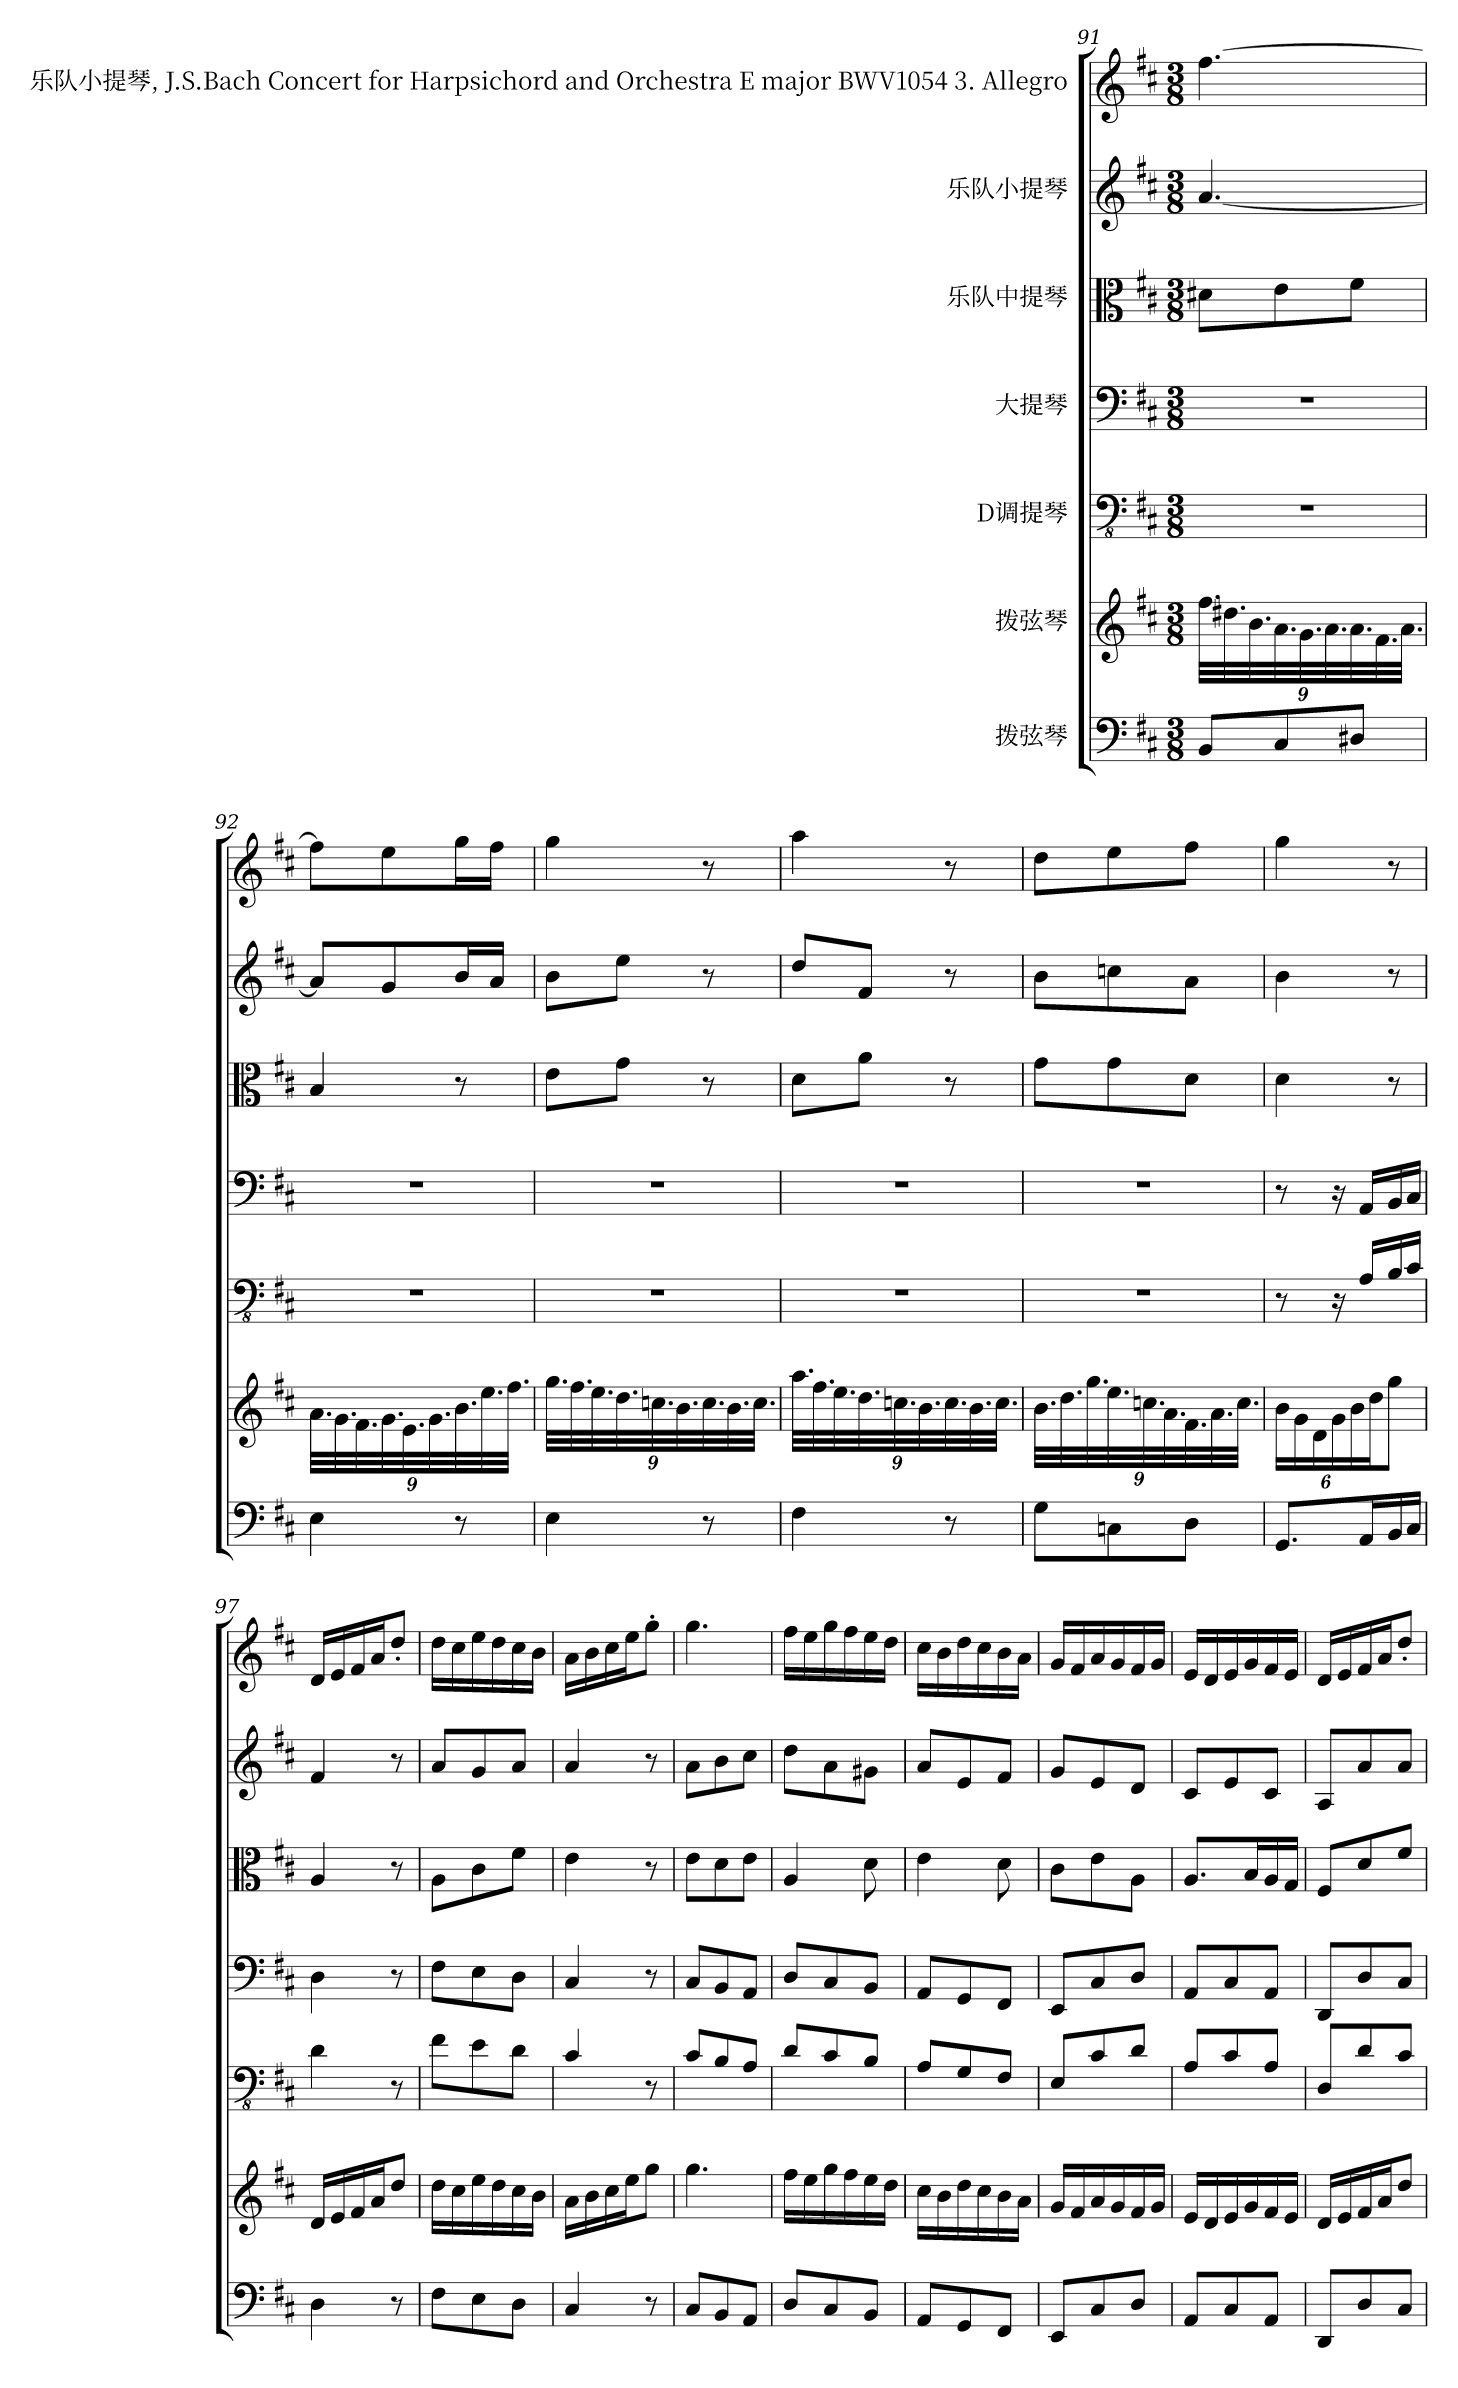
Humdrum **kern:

**kern	**kern	**kern	**kern	**kern	**kern	**kern
*part7	*part6	*part5	*part4	*part3	*part2	*part1
*staff7	*staff6	*staff5	*staff4	*staff3	*staff2	*staff1
*I"拨弦琴	*I"拨弦琴	*I"D调提琴	*I"大提琴	*I"乐队中提琴	*I"乐队小提琴	*I"乐队小提琴, J.S.Bach Concert for Harpsichord and Orchestra E major BWV1054 3. Allegro
*clefF4	*clefG2	*clefFv4	*clefF4	*clefC3	*clefG2	*clefG2
*	*	*ITrd7c12	*	*	*	*
*k[f#c#]	*k[f#c#]	*k[f#c#]	*k[f#c#]	*k[f#c#]	*k[f#c#]	*k[f#c#]
*M3/8	*M3/8	*M3/8	*M3/8	*M3/8	*M3/8	*M3/8
*	*Xbrackettup	*	*	*	*	*
=91	=91	=91	=91	=91	=91	=91
8BB/L	36.ff#\LLL	4.r	4.r	8d#X\L	[4.a/	[4.ff#\
.	36.dd#X\	.	.	.	.	.
.	36.b\	.	.	.	.	.
8C#/	36.a\	.	.	8e\	.	.
.	36.g\	.	.	.	.	.
.	36.a\	.	.	.	.	.
8D#X/J	36.a\	.	.	8f#\J	.	.
.	36.f#\	.	.	.	.	.
.	36.a\JJJ	.	.	.	.	.
=92	=92	=92	=92	=92	=92	=92
4E\	36.a\LLL	4.r	4.r	4B/	8a/L]	8ff#\L]
.	36.g\	.	.	.	.	.
.	36.f#\	.	.	.	.	.
.	36.g\	.	.	.	8g/	8ee\
.	36.e\	.	.	.	.	.
.	36.g\	.	.	.	.	.
8r	36.b\	.	.	8r	16b/L	16gg\L
.	36.ee\	.	.	.	.	.
.	.	.	.	.	16a/JJ	16ff#\JJ
.	36.ff#\JJJ	.	.	.	.	.
!!LO:PB:g=z
=93	=93	=93	=93	=93	=93	=93
4E\	36.gg\LLL	4.r	4.r	8e\L	8b\L	4gg\
.	36.ff#\	.	.	.	.	.
.	36.ee\	.	.	.	.	.
.	36.dd\	.	.	8g\J	8ee\J	.
.	36.ccn\	.	.	.	.	.
.	36.b\	.	.	.	.	.
8r	36.cc\	.	.	8r	8r	8r
.	36.b\	.	.	.	.	.
.	36.cc\JJJ	.	.	.	.	.
=94	=94	=94	=94	=94	=94	=94
4F#\	36.aa\LLL	4.r	4.r	8d\L	8dd/L	4aa\
.	36.ff#\	.	.	.	.	.
.	36.ee\	.	.	.	.	.
.	36.dd\	.	.	8a\J	8f#/J	.
.	36.ccn\	.	.	.	.	.
.	36.b\	.	.	.	.	.
8r	36.cc\	.	.	8r	8r	8r
.	36.b\	.	.	.	.	.
.	36.cc\JJJ	.	.	.	.	.
=95	=95	=95	=95	=95	=95	=95
8G\L	36.b\LLL	4.r	4.r	8g\L	8b\L	8dd\L
.	36.dd\	.	.	.	.	.
.	36.gg\	.	.	.	.	.
8Cn\	36.ee\	.	.	8g\	8ccn\	8ee\
.	36.ccn\	.	.	.	.	.
.	36.a\	.	.	.	.	.
8D\J	36.f#\	.	.	8d\J	8a\J	8ff#\J
.	36.a\	.	.	.	.	.
.	36.cc\JJJ	.	.	.	.	.
!!LO:PB:g=z
=96	=96	=96	=96	=96	=96	=96
8.GG/L	24b\LL	8r	8r	4d\	4b\	4gg\
.	24g\	.	.	.	.	.
.	24d\	.	.	.	.	.
.	24g\	16r	16r	.	.	.
.	24b\	.	.	.	.	.
16AA/L	.	16AAA/LL	16AA/LL	.	.	.
.	24dd\J	.	.	.	.	.
16BB/	8gg\J	16BBB/	16BB/	8r	8r	8r
16C#/JJ	.	16CC#/JJ	16C#/JJ	.	.	.
=97	=97	=97	=97	=97	=97	=97
4D\	16d/LL	4DD\	4D\	4A/	4f#/	16d/LL
.	16e/	.	.	.	.	16e/
.	16f#/	.	.	.	.	16f#/
.	16a/J	.	.	.	.	16a/J
8r	8dd/J	8r	8r	8r	8r	8dd'/J
=98	=98	=98	=98	=98	=98	=98
8F#\L	16dd\LL	8FF#\L	8F#\L	8A\L	8a/L	16dd\LL
.	16cc#\	.	.	.	.	16cc#\
8E\	16ee\	8EE\	8E\	8c#\	8g/	16ee\
.	16dd\	.	.	.	.	16dd\
8D\J	16cc#\	8DD\J	8D\J	8f#\J	8a/J	16cc#\
.	16b\JJ	.	.	.	.	16b\JJ
=99	=99	=99	=99	=99	=99	=99
4C#/	16a\LL	4CC#/	4C#/	4e\	4a/	16a\LL
.	16b\	.	.	.	.	16b\
.	16cc#\	.	.	.	.	16cc#\
.	16ee\J	.	.	.	.	16ee\J
8r	8gg\J	8r	8r	8r	8r	8gg'\J
=100	=100	=100	=100	=100	=100	=100
8C#/L	4.gg\	8CC#/L	8C#/L	8e\L	8a\L	4.gg\
8BB/	.	8BBB/	8BB/	8d\	8b\	.
8AA/J	.	8AAA/J	8AA/J	8e\J	8cc#\J	.
=101	=101	=101	=101	=101	=101	=101
8D/L	16ff#\LL	8DD/L	8D/L	4A/	8dd\L	16ff#\LL
.	16ee\	.	.	.	.	16ee\
8C#/	16gg\	8CC#/	8C#/	.	8a\	16gg\
.	16ff#\	.	.	.	.	16ff#\
8BB/J	16ee\	8BBB/J	8BB/J	8d\	8g#X\J	16ee\
.	16dd\JJ	.	.	.	.	16dd\JJ
!!LO:PB:g=z
=102	=102	=102	=102	=102	=102	=102
8AA/L	16cc#\LL	8AAA/L	8AA/L	4e\	8a/L	16cc#\LL
.	16b\	.	.	.	.	16b\
8GG/	16dd\	8GGG/	8GG/	.	8e/	16dd\
.	16cc#\	.	.	.	.	16cc#\
8FF#/J	16b\	8FFF#/J	8FF#/J	8d\	8f#/J	16b\
.	16a\JJ	.	.	.	.	16a\JJ
=103	=103	=103	=103	=103	=103	=103
8EE/L	16g/LL	8EEE/L	8EE/L	8c#\L	8g/L	16g/LL
.	16f#/	.	.	.	.	16f#/
8C#/	16a/	8CC#/	8C#/	8e\	8e/	16a/
.	16g/	.	.	.	.	16g/
8D/J	16f#/	8DD/J	8D/J	8A\J	8d/J	16f#/
.	16g/JJ	.	.	.	.	16g/JJ
=104	=104	=104	=104	=104	=104	=104
8AA/L	16e/LL	8AAA/L	8AA/L	8.A/L	8c#/L	16e/LL
.	16d/	.	.	.	.	16d/
8C#/	16e/	8CC#/	8C#/	.	8e/	16e/
.	16g/	.	.	16B/L	.	16g/
8AA/J	16f#/	8AAA/J	8AA/J	16A/	8c#/J	16f#/
.	16e/JJ	.	.	16G/JJ	.	16e/JJ
=105	=105	=105	=105	=105	=105	=105
8DD/L	16d/LL	8DDD/L	8DD/L	8F#/L	8A/L	16d/LL
.	16e/	.	.	.	.	16e/
8D/	16f#/	8DD/	8D/	8d/	8a/	16f#/
.	16a/J	.	.	.	.	16a/J
8C#/J	8dd/J	8CC#/J	8C#/J	8f#/J	8a/J	8dd'/J
=	=	=	=	=	=	=
*-	*-	*-	*-	*-	*-	*-
